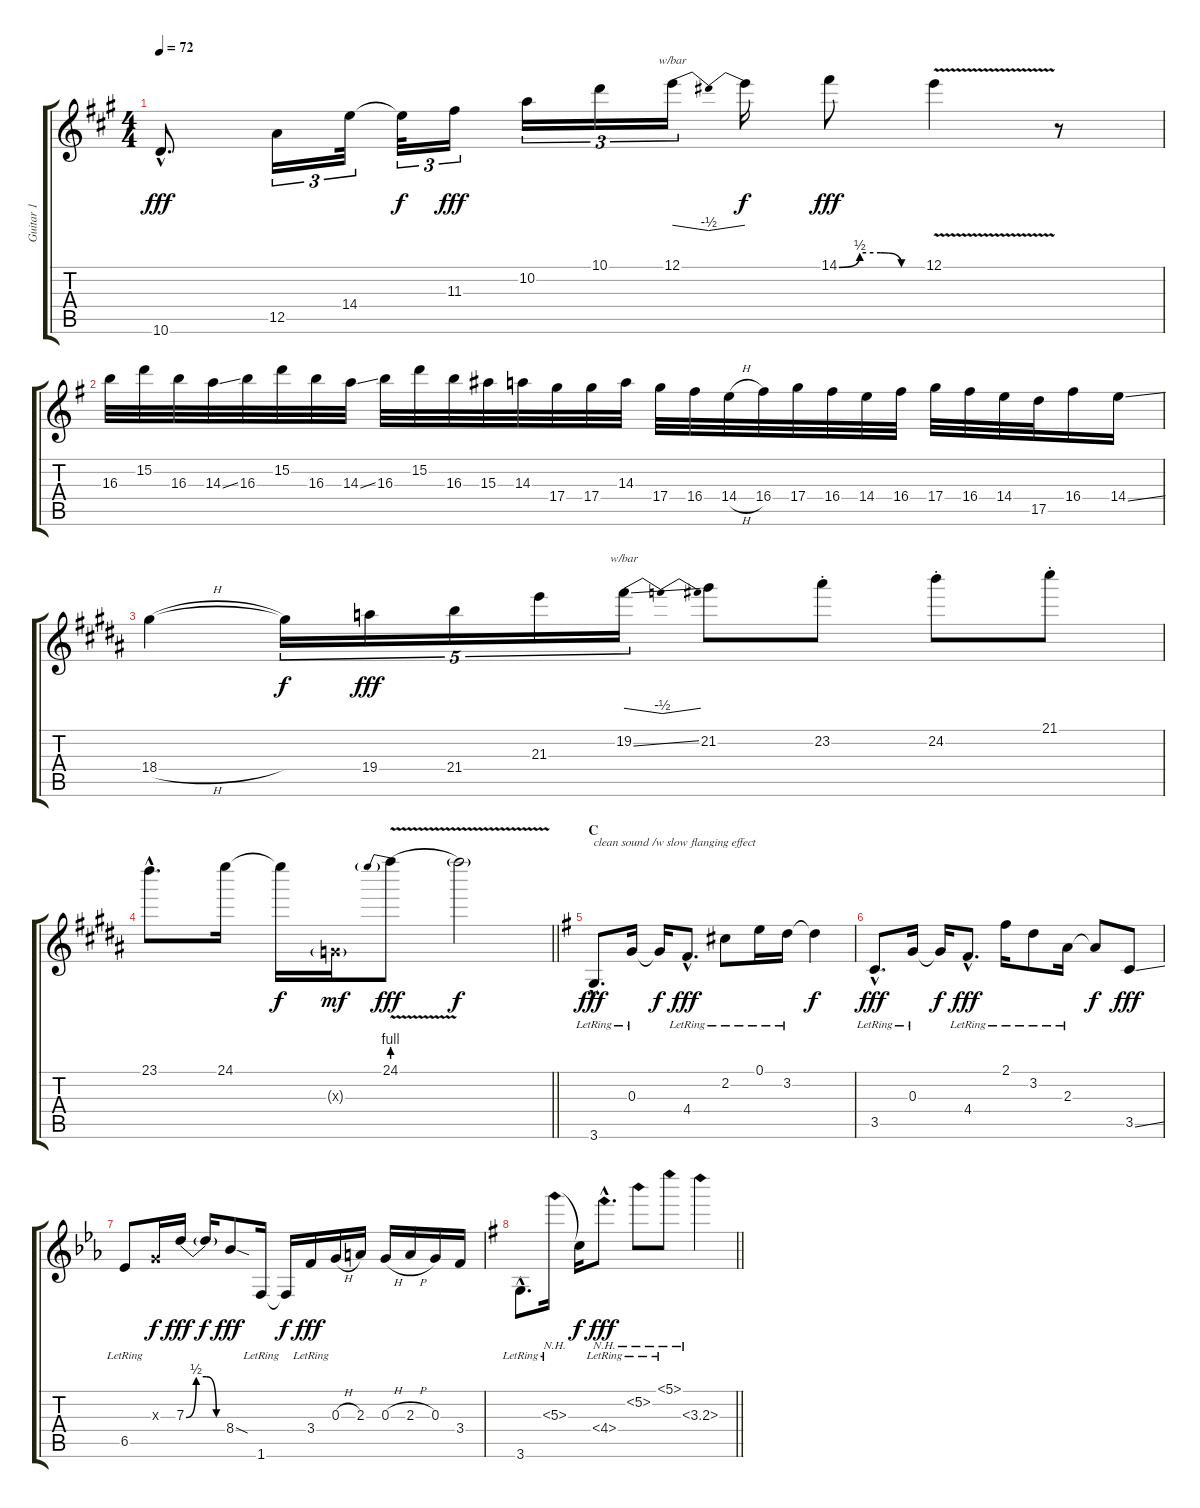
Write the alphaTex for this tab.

\track ("Guitar 1" "Guitar 1") {instrument overdrivenguitar}
\staff {score tabs}
\tuning (E4 B3 G3 D3 A2 E2) {hide}
\ts (4 4)
\tempo 72
\clef g2
\ks a
10.6{hac}.8{d dy fff} 12.5.16{tu (3 2)} 14.4.32{tu (3 2)} 14.4{t}.32{tu (3 2) dy f} 11.3.16{tu (3 2) dy fff} 10.2.16{tu (3 2)} 10.1.16{tu (3 2)} 12.1.16{tu (3 2) tbe (dip default 0 0 30 -2 60 0)} 12.1{t}.16{dy f} 14.1{be (custom 0 0 15 2 30 2 45 0 60 0)}.8{dy fff} 12.1{v}.4 r.8 |
\ks g
16.3.32 15.2.32 16.3.32 14.3{ss}.32 16.3.32 15.2.32 16.3.32 14.3{ss}.32 16.3.32 15.2.32 16.3.32 15.3.32 14.3.32 17.4.32 17.4.32 14.3.32 17.4.32 16.4.32 14.4{h}.32 16.4.32 17.4.32 16.4.32 14.4.32 16.4.32 17.4.32 16.4.32 14.4.32 17.5.32 16.4.16 14.4{ss}.16 |
\ks b
18.4{h}.4 18.4{t}.16{tu (5 4) dy f} 19.4.16{tu (5 4) dy fff} 21.4.16{tu (5 4)} 21.3.16{tu (5 4)} 19.2{ss}.16{tu (5 4) tbe (dip default 0 0 30 -2 60 0)} 21.2.8 23.2{st}.8 24.2{st}.8 21.1{st}.8 |
\barLineRight lightlight
23.1{hac}.8{d} 24.1.16 24.1{t}.16{dy f} 0.3{g x}.16{dy mf} 24.1{be (prebend 0 4 60 4) v}.8{dy fff} 24.1{t}.2{dy f} |
\section ("" "C")
\ks g
3.6{hac lr}.8{d txt "clean sound /w slow flanging effect" dy fff instrument electricguitarjazz} 0.3{lr}.16 0.3{t}.16{dy f} 4.4{hac lr}.8{d dy fff} 2.2{lr}.8 0.1{lr}.16 3.2{lr}.16 3.2{t}.4{dy f} |
3.5{hac lr}.8{d dy fff} 0.3{lr}.16 0.3{t}.16{dy f} 4.4{hac lr}.8{d dy fff} 2.1{lr}.16 3.2{lr}.8 2.3{lr}.16 2.3{t}.8{dy f} 3.5{ss}.8{dy fff} |
\ks eb
6.5{lr}.8 0.3{x}.16{dy f} 7.3{be (custom 0 0 15 2 30 2 45 0 60 0)}.16{dy fff} 7.3{t}.16{dy f} 8.4{sod}.8{dy fff} 1.6{lr}.16 1.6{t}.16{dy f} 3.4{lr}.16{dy fff} 0.3{h}.16 2.3.16 0.3{h}.16 2.3{h}.16 0.3.16 3.4.16 |
\barLineRight lightlight
\ks g
3.6{hac lr}.8{d} 5.3{nh lr}.16 5.3{t}.16{dy f} 4.4{nh hac lr}.8{d dy fff} 5.2{nh lr}.8 5.1{nh lr}.8 3.3{nh}.4
